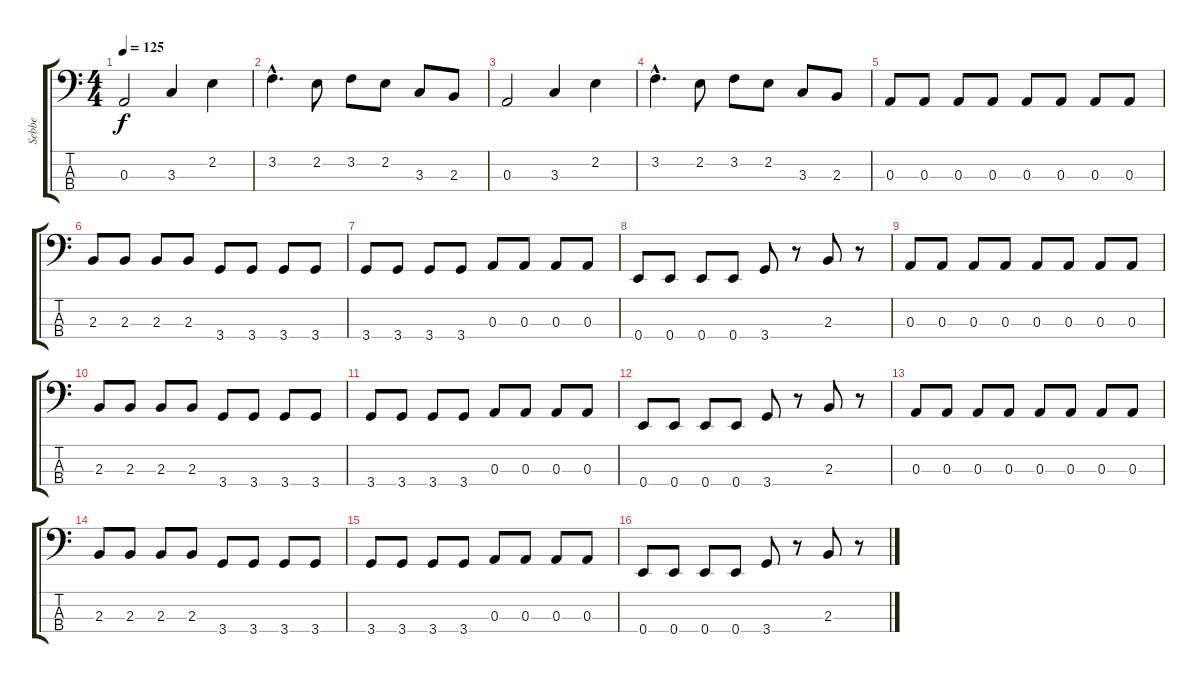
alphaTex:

\track ("Sebbe" "Sebbe") {instrument electricbassfinger}
\staff {score tabs}
\tuning (G2 D2 A1 E1) {hide}
\ts (4 4)
\tempo 125
\clef f4
\ks c
0.3.2{dy f} 3.3.4 2.2.4 |
3.2{hac}.4{d} 2.2.8 3.2.8 2.2.8 3.3.8 2.3.8 |
0.3.2 3.3.4 2.2.4 |
3.2{hac}.4{d} 2.2.8 3.2.8 2.2.8 3.3.8 2.3.8 |
0.3.8 0.3.8 0.3.8 0.3.8 0.3.8 0.3.8 0.3.8 0.3.8 |
2.3.8 2.3.8 2.3.8 2.3.8 3.4.8 3.4.8 3.4.8 3.4.8 |
3.4.8 3.4.8 3.4.8 3.4.8 0.3.8 0.3.8 0.3.8 0.3.8 |
0.4.8 0.4.8 0.4.8 0.4.8 3.4.8 r.8 2.3.8 r.8 |
0.3.8 0.3.8 0.3.8 0.3.8 0.3.8 0.3.8 0.3.8 0.3.8 |
2.3.8 2.3.8 2.3.8 2.3.8 3.4.8 3.4.8 3.4.8 3.4.8 |
3.4.8 3.4.8 3.4.8 3.4.8 0.3.8 0.3.8 0.3.8 0.3.8 |
0.4.8 0.4.8 0.4.8 0.4.8 3.4.8 r.8 2.3.8 r.8 |
0.3.8 0.3.8 0.3.8 0.3.8 0.3.8 0.3.8 0.3.8 0.3.8 |
2.3.8 2.3.8 2.3.8 2.3.8 3.4.8 3.4.8 3.4.8 3.4.8 |
3.4.8 3.4.8 3.4.8 3.4.8 0.3.8 0.3.8 0.3.8 0.3.8 |
0.4.8 0.4.8 0.4.8 0.4.8 3.4.8 r.8 2.3.8 r.8
